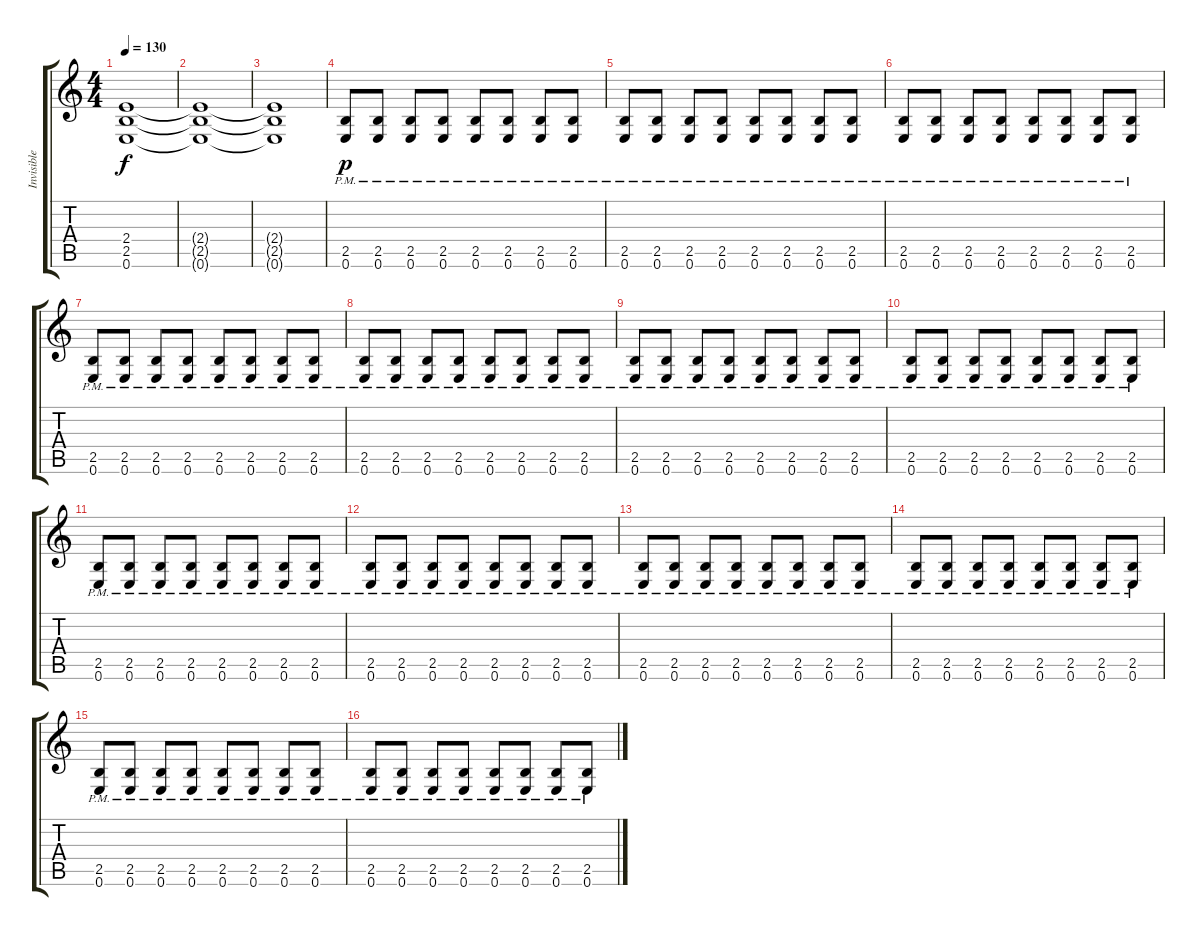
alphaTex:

\track ("Invisible Guitarist !" "Invisible ") {instrument distortionguitar}
\staff {score tabs}
\tuning (E4 B3 G3 D3 A2 E2) {hide}
\ts (4 4)
\tempo 130
\clef g2
\ks c
(2.4{t} 2.5{t} 0.6{t}).1{dy f} |
(2.4{t} 2.5{t} 0.6{t}).1 |
(2.4{t} 2.5{t} 0.6{t}).1 |
(2.5 0.6{pm}).8{dy p volume 9} (2.5{pm} 0.6{pm}).8 (2.5{pm} 0.6).8 (2.5{pm} 0.6{pm}).8 (2.5 0.6{pm}).8 (2.5{pm} 0.6{pm}).8 (2.5{pm} 0.6{pm}).8 (2.5{pm} 0.6{pm}).8 |
(2.5 0.6{pm}).8 (2.5{pm} 0.6{pm}).8 (2.5{pm} 0.6).8 (2.5{pm} 0.6{pm}).8 (2.5 0.6{pm}).8 (2.5{pm} 0.6{pm}).8 (2.5{pm} 0.6{pm}).8 (2.5{pm} 0.6{pm}).8 |
(2.5 0.6{pm}).8 (2.5{pm} 0.6{pm}).8 (2.5{pm} 0.6).8 (2.5{pm} 0.6{pm}).8 (2.5 0.6{pm}).8 (2.5{pm} 0.6{pm}).8 (2.5{pm} 0.6{pm}).8 (2.5{pm} 0.6{pm}).8 |
(2.5 0.6{pm}).8 (2.5{pm} 0.6{pm}).8 (2.5{pm} 0.6).8 (2.5{pm} 0.6{pm}).8 (2.5 0.6{pm}).8 (2.5{pm} 0.6{pm}).8 (2.5{pm} 0.6{pm}).8 (2.5{pm} 0.6{pm}).8 |
(2.5 0.6{pm}).8 (2.5{pm} 0.6{pm}).8 (2.5{pm} 0.6).8 (2.5{pm} 0.6{pm}).8 (2.5 0.6{pm}).8 (2.5{pm} 0.6{pm}).8 (2.5{pm} 0.6{pm}).8 (2.5{pm} 0.6{pm}).8 |
(2.5 0.6{pm}).8 (2.5{pm} 0.6{pm}).8 (2.5{pm} 0.6).8 (2.5{pm} 0.6{pm}).8 (2.5 0.6{pm}).8 (2.5{pm} 0.6{pm}).8 (2.5{pm} 0.6{pm}).8 (2.5{pm} 0.6{pm}).8 |
(2.5 0.6{pm}).8 (2.5{pm} 0.6{pm}).8 (2.5{pm} 0.6).8 (2.5{pm} 0.6{pm}).8 (2.5 0.6{pm}).8 (2.5{pm} 0.6{pm}).8 (2.5{pm} 0.6{pm}).8 (2.5{pm} 0.6{pm}).8 |
(2.5 0.6{pm}).8 (2.5{pm} 0.6{pm}).8 (2.5{pm} 0.6).8 (2.5{pm} 0.6{pm}).8 (2.5 0.6{pm}).8 (2.5{pm} 0.6{pm}).8 (2.5{pm} 0.6{pm}).8 (2.5{pm} 0.6{pm}).8 |
(2.5 0.6{pm}).8 (2.5{pm} 0.6{pm}).8 (2.5{pm} 0.6).8 (2.5{pm} 0.6{pm}).8 (2.5 0.6{pm}).8 (2.5{pm} 0.6{pm}).8 (2.5{pm} 0.6{pm}).8 (2.5{pm} 0.6{pm}).8 |
(2.5 0.6{pm}).8 (2.5{pm} 0.6{pm}).8 (2.5{pm} 0.6).8 (2.5{pm} 0.6{pm}).8 (2.5 0.6{pm}).8 (2.5{pm} 0.6{pm}).8 (2.5{pm} 0.6{pm}).8 (2.5{pm} 0.6{pm}).8 |
(2.5 0.6{pm}).8 (2.5{pm} 0.6{pm}).8 (2.5{pm} 0.6).8 (2.5{pm} 0.6{pm}).8 (2.5 0.6{pm}).8 (2.5{pm} 0.6{pm}).8 (2.5{pm} 0.6{pm}).8 (2.5{pm} 0.6{pm}).8 |
(2.5 0.6{pm}).8 (2.5{pm} 0.6{pm}).8 (2.5{pm} 0.6).8 (2.5{pm} 0.6{pm}).8 (2.5 0.6{pm}).8 (2.5{pm} 0.6{pm}).8 (2.5{pm} 0.6{pm}).8 (2.5{pm} 0.6{pm}).8 |
(2.5 0.6{pm}).8 (2.5{pm} 0.6{pm}).8 (2.5{pm} 0.6).8 (2.5{pm} 0.6{pm}).8 (2.5 0.6{pm}).8 (2.5{pm} 0.6{pm}).8 (2.5{pm} 0.6{pm}).8 (2.5{pm} 0.6{pm}).8
